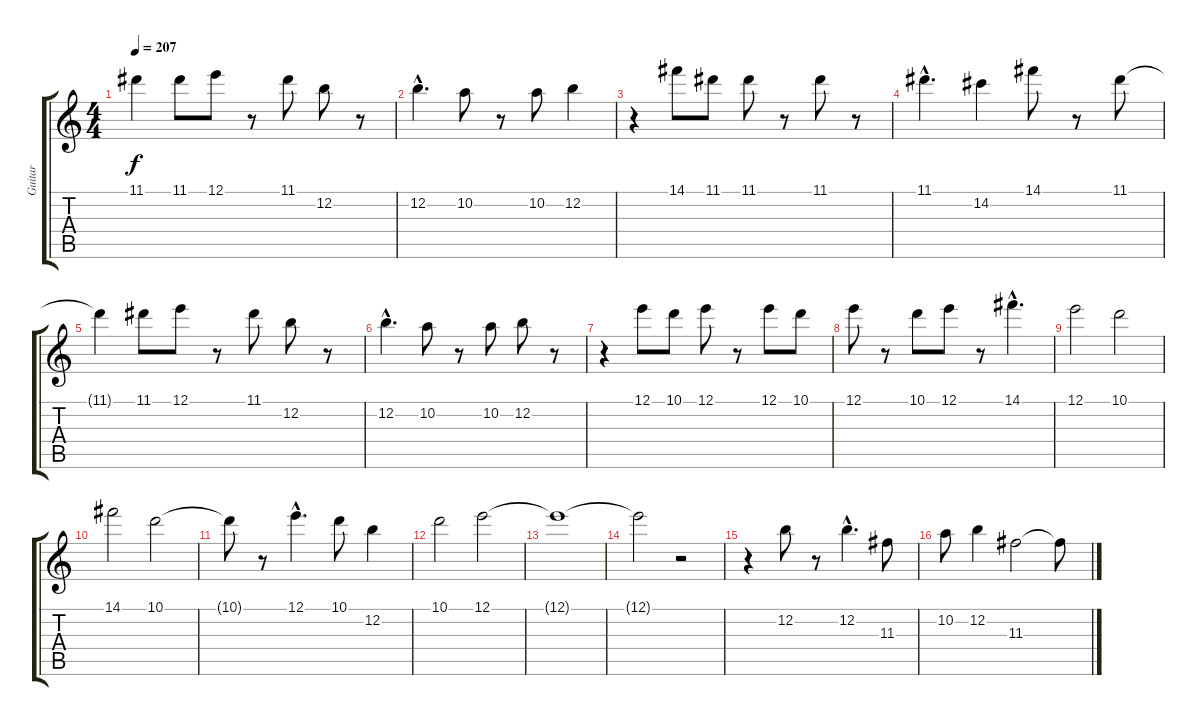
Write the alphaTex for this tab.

\track ("Guitar" "Guitar") {instrument distortionguitar}
\staff {score tabs}
\tuning (E4 B3 G3 D3 A2 E2) {hide}
\ts (4 4)
\tempo 207
\clef g2
\ks c
11.1{t}.4{dy f} 11.1.8 12.1.8 r.8 11.1.8 12.2.8 r.8 |
12.2{hac}.4{d} 10.2.8 r.8 10.2.8 12.2.4 |
r.4 14.1.8 11.1.8 11.1.8 r.8 11.1.8 r.8 |
11.1{hac}.4{d} 14.2.4 14.1.8 r.8 11.1.8 |
11.1{t}.4 11.1.8 12.1.8 r.8 11.1.8 12.2.8 r.8 |
12.2{hac}.4{d} 10.2.8 r.8 10.2.8 12.2.8 r.8 |
r.4 12.1.8 10.1.8 12.1.8 r.8 12.1.8 10.1.8 |
12.1.8 r.8 10.1.8 12.1.8 r.8 14.1{hac}.4{d} |
12.1.2 10.1.2 |
14.1.2 10.1.2 |
10.1{t}.8 r.8 12.1{hac}.4{d} 10.1.8 12.2.4 |
10.1.2 12.1.2 |
12.1{t}.1 |
12.1{t}.2 r.2 |
r.4 12.2.8 r.8 12.2{hac}.4{d} 11.3.8 |
10.2.8 12.2.4 11.3.2 11.3{t}.8
